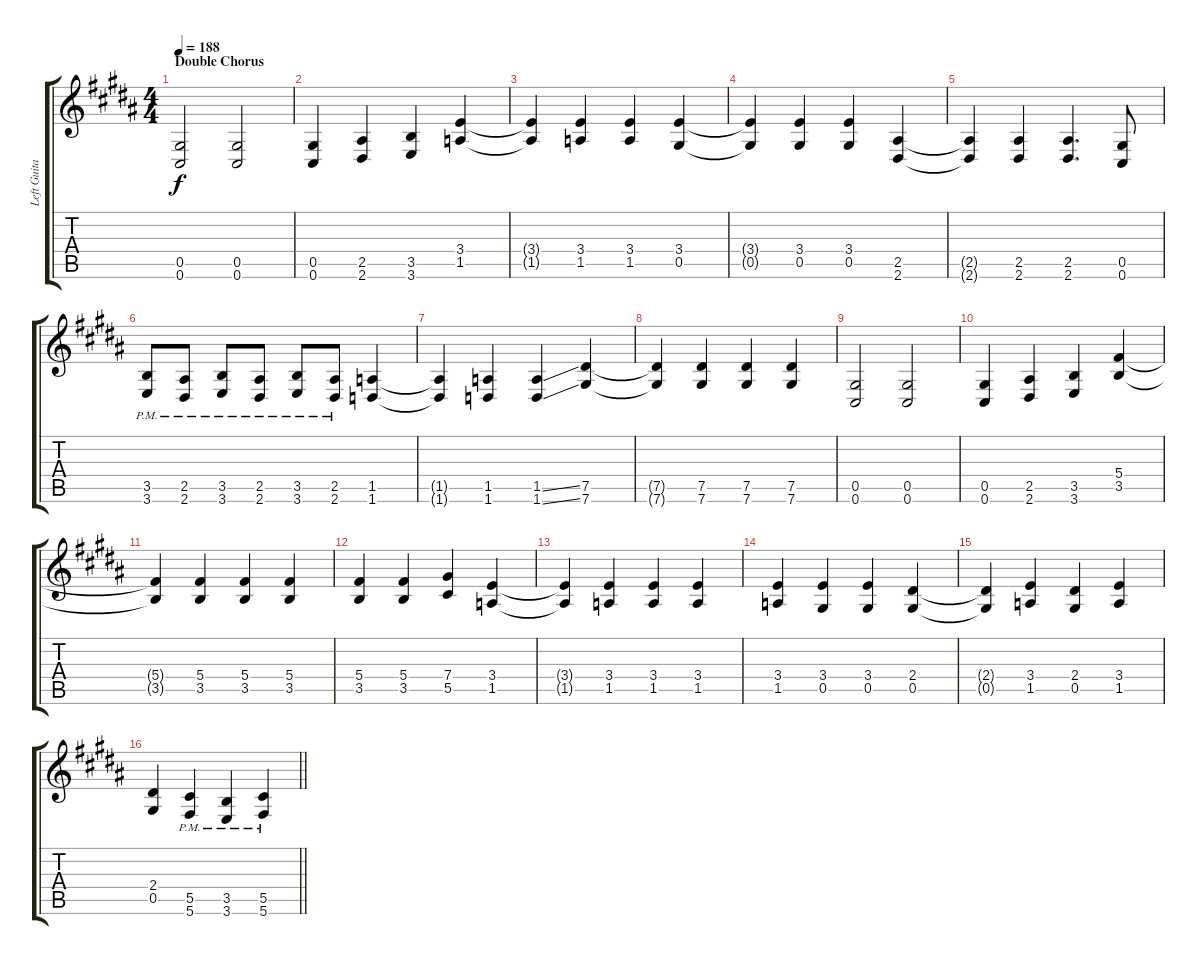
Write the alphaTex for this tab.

\track ("Left Guitar" "Left Guita") {instrument overdrivenguitar}
\staff {score tabs}
\tuning (Eb4 Bb3 Gb3 Db3 Ab2 Db2) {hide}
\ts (4 4)
\section ("" "Double Chorus")
\tempo 188
\clef g2
\ks b
(0.5 0.6).2{dy f} (0.5 0.6).2 |
(0.5 0.6).4 (2.5 2.6).4 (3.5 3.6).4 (3.4 1.5).4 |
(3.4{t} 1.5{t}).4 (3.4 1.5).4 (3.4 1.5).4 (3.4 0.5).4 |
(3.4{t} 0.5{t}).4 (3.4 0.5).4 (3.4 0.5).4 (2.5 2.6).4 |
(2.5{t} 2.6{t}).4 (2.5 2.6).4 (2.5 2.6).4{d} (0.5 0.6).8 |
(3.5{pm} 3.6{pm}).8 (2.5{pm} 2.6{pm}).8 (3.5{pm} 3.6{pm}).8 (2.5{pm} 2.6{pm}).8 (3.5{pm} 3.6{pm}).8 (2.5{pm} 2.6{pm}).8 (1.5 1.6).4 |
(1.5{t} 1.6{t}).4 (1.5 1.6).4 (1.5{ss} 1.6{ss}).4 (7.5 7.6).4 |
(7.5{t} 7.6{t}).4 (7.5 7.6).4 (7.5 7.6).4 (7.5 7.6).4 |
(0.5 0.6).2 (0.5 0.6).2 |
(0.5 0.6).4 (2.5 2.6).4 (3.5 3.6).4 (5.4 3.5).4 |
(5.4{t} 3.5{t}).4 (5.4 3.5).4 (5.4 3.5).4 (5.4 3.5).4 |
(5.4 3.5).4 (5.4 3.5).4 (7.4 5.5).4 (3.4 1.5).4 |
(3.4{t} 1.5{t}).4 (3.4 1.5).4 (3.4 1.5).4 (3.4 1.5).4 |
(3.4 1.5).4 (3.4 0.5).4 (3.4 0.5).4 (2.4 0.5).4 |
(2.4{t} 0.5{t}).4 (3.4 1.5).4 (2.4 0.5).4 (3.4 1.5).4 |
\barLineRight lightlight
(2.4 0.5).4 (5.5{pm} 5.6{pm}).4 (3.5{pm} 3.6{pm}).4 (5.5{pm} 5.6{pm}).4
